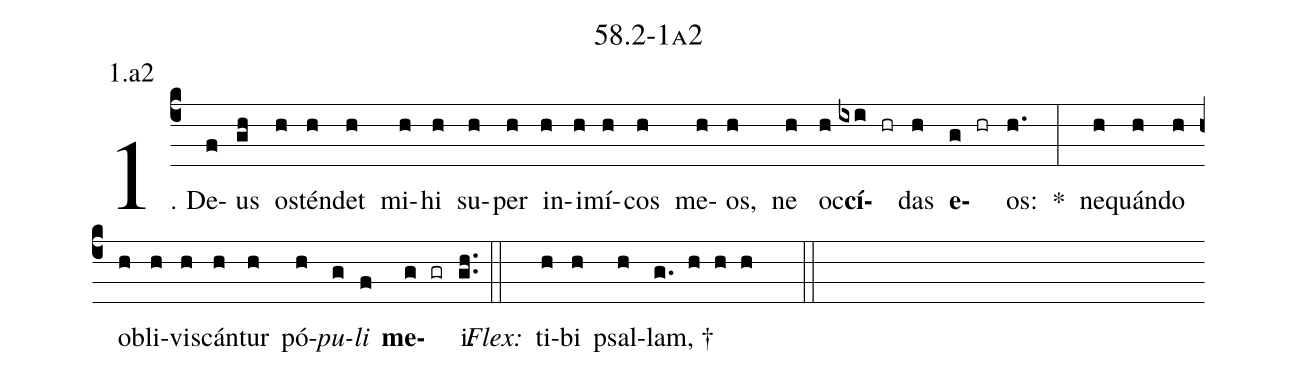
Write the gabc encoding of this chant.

name: 58.2-1a2;
annotation: 1.a2;
%%
(c4)1. De(f)us(gh) os(h)tén(h)det(h) mi(h)hi(h) su(h)per(h) in(h)i(h)mí(h)cos(h) me(h)os,(h) ne(h) oc(h)<b>cí</b>(ixi hr)das(h) <b>e</b>(g hr)os:(h.) *(:) ne(h)quán(h)do(h) ob(h)li(h)vis(h)cán(h)tur(h) pó(h)<i>pu</i>(g)<i>li</i>(f) <b>me</b>(g gr)i.(gh..) (::)
<i>Flex:</i>()  ti(h)bi(h) psal(h)lam, †(g. h h h  ::)
